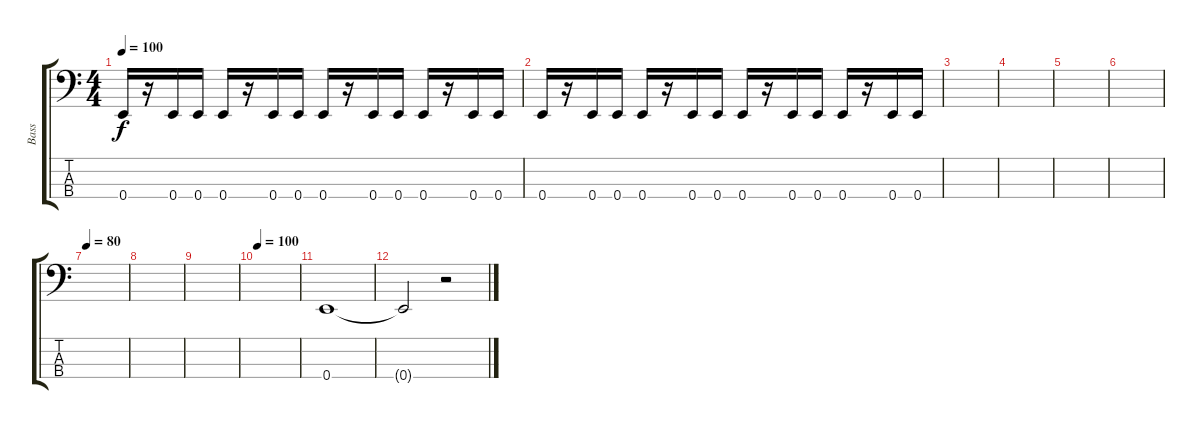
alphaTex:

\track ("Bass" "Bass") {instrument electricbassfinger}
\staff {score tabs}
\tuning (G2 D2 A1 E1) {hide}
\ts (4 4)
\tempo 100
\clef f4
\ks c
0.4.16{dy f} r.16 0.4.16 0.4.16 0.4.16 r.16 0.4.16 0.4.16 0.4.16 r.16 0.4.16 0.4.16 0.4.16 r.16 0.4.16 0.4.16 |
0.4.16 r.16 0.4.16 0.4.16 0.4.16 r.16 0.4.16 0.4.16 0.4.16 r.16 0.4.16 0.4.16 0.4.16 r.16 0.4.16 0.4.16 |
|
|
|
|
\tempo 80
|
|
|
\tempo 100
|
0.4.1 |
0.4{t}.2 r.2
